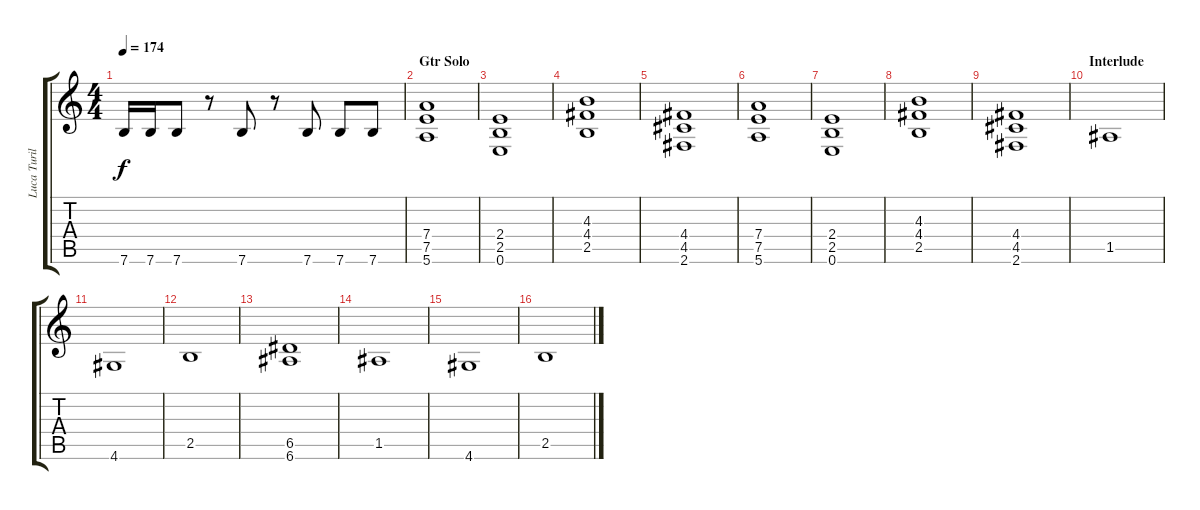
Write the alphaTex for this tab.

\track ("Luca Turilli (Gtr 2)" "Luca Turil") {instrument distortionguitar}
\staff {score tabs}
\tuning (E4 B3 G3 D3 A2 E2) {hide}
\ts (4 4)
\tempo 174
\clef g2
\ks c
7.6.16{dy f} 7.6.16 7.6.8 r.8 7.6.8 r.8 7.6.8 7.6.8 7.6.8 |
\section ("" "Gtr Solo")
(7.4 7.5 5.6).1 |
(2.4 2.5 0.6).1 |
(4.3 4.4 2.5).1 |
(4.4 4.5 2.6).1 |
(7.4 7.5 5.6).1 |
(2.4 2.5 0.6).1 |
(4.3 4.4 2.5).1 |
(4.4 4.5 2.6).1 |
\section ("" "Interlude")
1.5.1 |
4.6.1 |
2.5.1 |
(6.5 6.6).1 |
1.5.1 |
4.6.1 |
2.5.1
